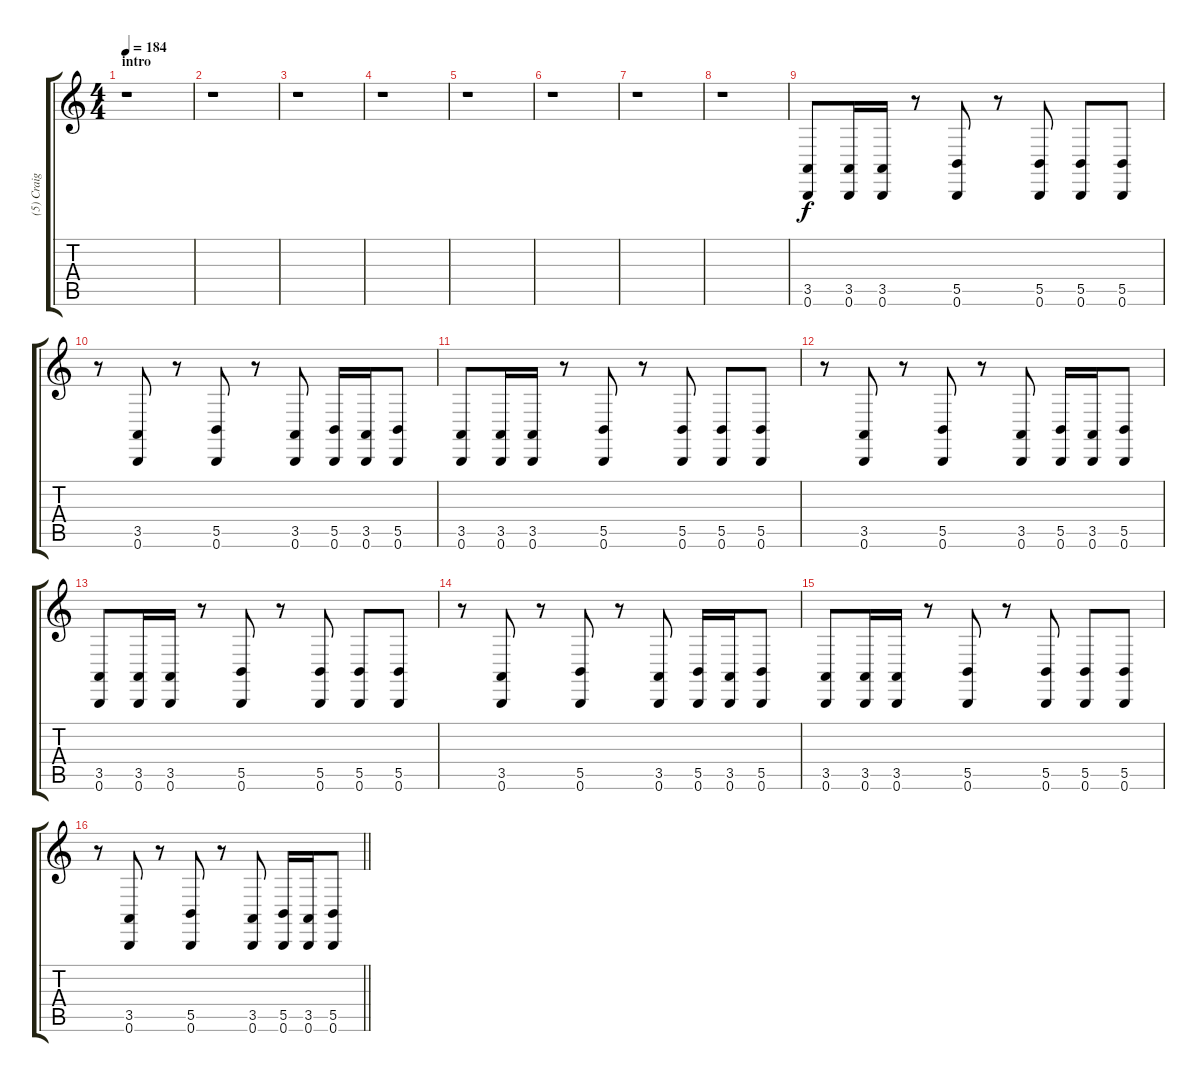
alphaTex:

\track ("(5) Craig - drum II" "(5) Craig ") {instrument synthdrum}
\staff {score tabs}
\tuning (Db4 Ab3 E3 B2 Gb2 B1) {hide}
\ts (4 4)
\section ("" "intro")
\tempo 184
\clef g2
\ks c
r.1{dy f instrument synthdrum} |
r.1 |
r.1 |
r.1 |
r.1 |
r.1 |
r.1 |
r.1 |
(3.5 0.6).8 (3.5 0.6).16 (3.5 0.6).16 r.8 (5.5 0.6).8 r.8 (5.5 0.6).8 (5.5 0.6).8 (5.5 0.6).8 |
r.8 (3.5 0.6).8 r.8 (5.5 0.6).8 r.8 (3.5 0.6).8 (5.5 0.6).16 (3.5 0.6).16 (5.5 0.6).8 |
(3.5 0.6).8 (3.5 0.6).16 (3.5 0.6).16 r.8 (5.5 0.6).8 r.8 (5.5 0.6).8 (5.5 0.6).8 (5.5 0.6).8 |
r.8 (3.5 0.6).8 r.8 (5.5 0.6).8 r.8 (3.5 0.6).8 (5.5 0.6).16 (3.5 0.6).16 (5.5 0.6).8 |
(3.5 0.6).8 (3.5 0.6).16 (3.5 0.6).16 r.8 (5.5 0.6).8 r.8 (5.5 0.6).8 (5.5 0.6).8 (5.5 0.6).8 |
r.8 (3.5 0.6).8 r.8 (5.5 0.6).8 r.8 (3.5 0.6).8 (5.5 0.6).16 (3.5 0.6).16 (5.5 0.6).8 |
(3.5 0.6).8 (3.5 0.6).16 (3.5 0.6).16 r.8 (5.5 0.6).8 r.8 (5.5 0.6).8 (5.5 0.6).8 (5.5 0.6).8 |
\barLineRight lightlight
r.8 (3.5 0.6).8 r.8 (5.5 0.6).8 r.8 (3.5 0.6).8 (5.5 0.6).16 (3.5 0.6).16 (5.5 0.6).8
